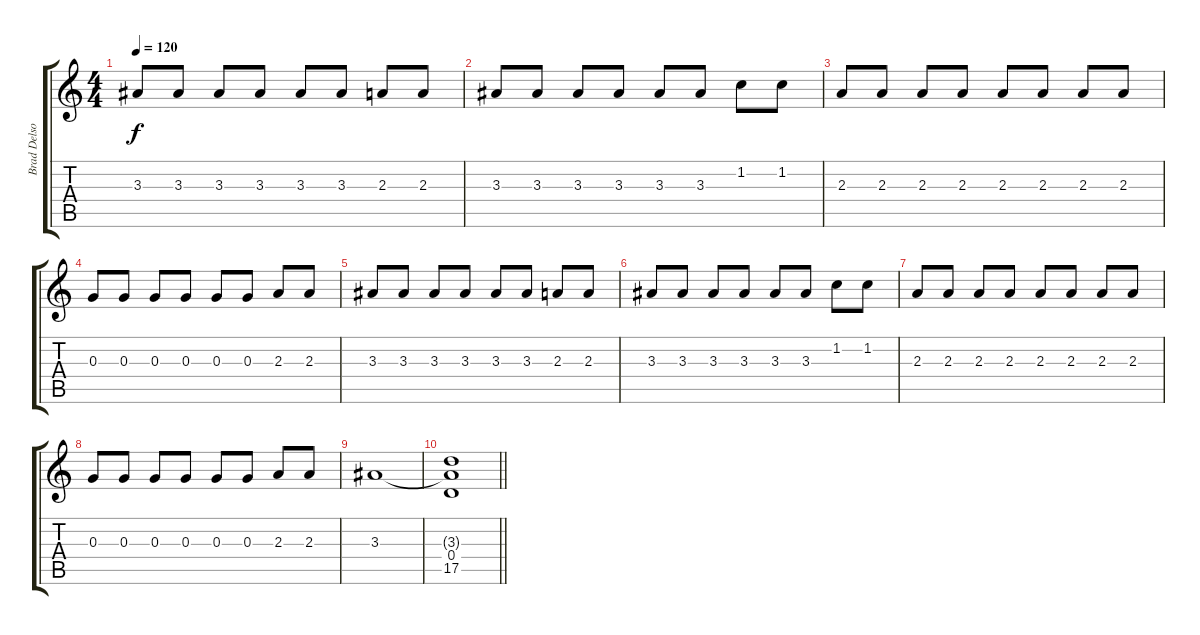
\track ("Brad Delson [Gtr.2]" "Brad Delso") {instrument distortionguitar}
\staff {score tabs}
\tuning (E4 B3 G3 D3 A2 D2) {hide}
\ts (4 4)
\tempo 120
\clef g2
\ks c
3.3.8{dy f instrument overdrivenguitar} 3.3.8 3.3.8 3.3.8 3.3.8 3.3.8 2.3.8 2.3.8 |
3.3.8 3.3.8 3.3.8 3.3.8 3.3.8 3.3.8 1.2.8 1.2.8 |
2.3.8 2.3.8 2.3.8 2.3.8 2.3.8 2.3.8 2.3.8 2.3.8 |
0.3.8 0.3.8 0.3.8 0.3.8 0.3.8 0.3.8 2.3.8 2.3.8 |
3.3.8 3.3.8 3.3.8 3.3.8 3.3.8 3.3.8 2.3.8 2.3.8 |
3.3.8 3.3.8 3.3.8 3.3.8 3.3.8 3.3.8 1.2.8 1.2.8 |
2.3.8 2.3.8 2.3.8 2.3.8 2.3.8 2.3.8 2.3.8 2.3.8 |
0.3.8 0.3.8 0.3.8 0.3.8 0.3.8 0.3.8 2.3.8 2.3.8 |
3.3.1 |
\barLineRight lightlight
(3.3{t} 0.4 17.5).1
